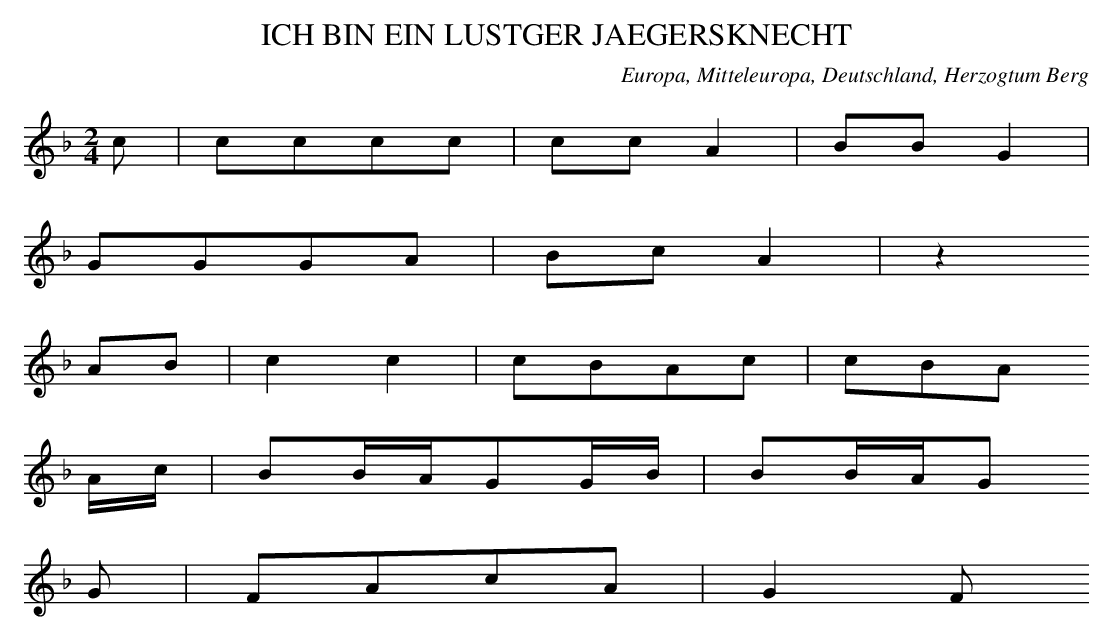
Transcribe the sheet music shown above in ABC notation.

X:1
T: ICH BIN EIN LUSTGER JAEGERSKNECHT
O: Europa, Mitteleuropa, Deutschland, Herzogtum Berg
M: 2/4
L: 1/16
K: F
c2 | c2c2c2c2 | c2c2A4 | B2B2G4 |
G2G2G2A2 | B2c2A4 | z4
A2B2 | c4c4 | c2B2A2c2 | c2B2A2
Ac | B2BAG2GB | B2BAG2
G2 | F2A2c2A2 | G4F2
